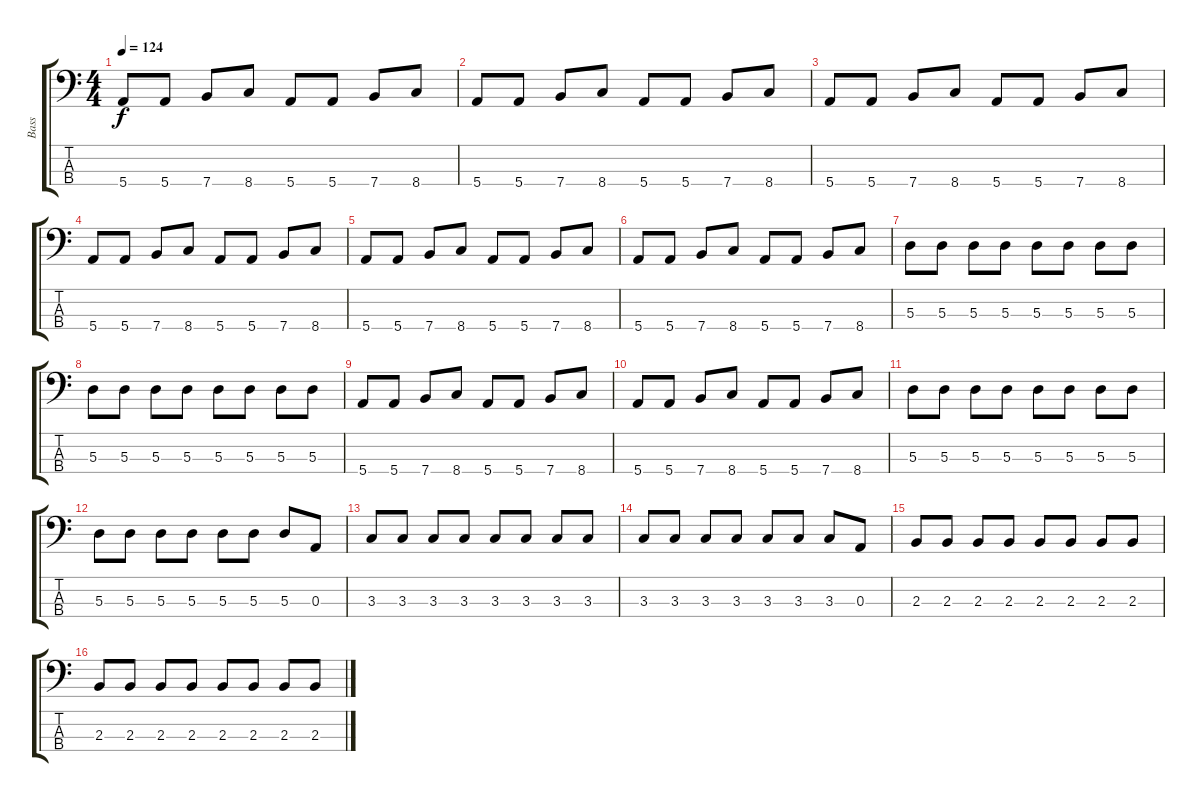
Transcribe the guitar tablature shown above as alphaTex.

\track ("Bass" "Bass") {instrument electricbasspick}
\staff {score tabs}
\tuning (G2 D2 A1 E1) {hide}
\ts (4 4)
\tempo 124
\clef f4
\ks c
5.4.8{dy f} 5.4.8 7.4.8 8.4.8 5.4.8 5.4.8 7.4.8 8.4.8 |
5.4.8 5.4.8 7.4.8 8.4.8 5.4.8 5.4.8 7.4.8 8.4.8 |
5.4.8 5.4.8 7.4.8 8.4.8 5.4.8 5.4.8 7.4.8 8.4.8 |
5.4.8 5.4.8 7.4.8 8.4.8 5.4.8 5.4.8 7.4.8 8.4.8 |
5.4.8 5.4.8 7.4.8 8.4.8 5.4.8 5.4.8 7.4.8 8.4.8 |
5.4.8 5.4.8 7.4.8 8.4.8 5.4.8 5.4.8 7.4.8 8.4.8 |
5.3.8 5.3.8 5.3.8 5.3.8 5.3.8 5.3.8 5.3.8 5.3.8 |
5.3.8 5.3.8 5.3.8 5.3.8 5.3.8 5.3.8 5.3.8 5.3.8 |
5.4.8 5.4.8 7.4.8 8.4.8 5.4.8 5.4.8 7.4.8 8.4.8 |
5.4.8 5.4.8 7.4.8 8.4.8 5.4.8 5.4.8 7.4.8 8.4.8 |
5.3.8 5.3.8 5.3.8 5.3.8 5.3.8 5.3.8 5.3.8 5.3.8 |
5.3.8 5.3.8 5.3.8 5.3.8 5.3.8 5.3.8 5.3.8 0.3.8 |
3.3.8 3.3.8 3.3.8 3.3.8 3.3.8 3.3.8 3.3.8 3.3.8 |
3.3.8 3.3.8 3.3.8 3.3.8 3.3.8 3.3.8 3.3.8 0.3.8 |
2.3.8 2.3.8 2.3.8 2.3.8 2.3.8 2.3.8 2.3.8 2.3.8 |
2.3.8 2.3.8 2.3.8 2.3.8 2.3.8 2.3.8 2.3.8 2.3.8
